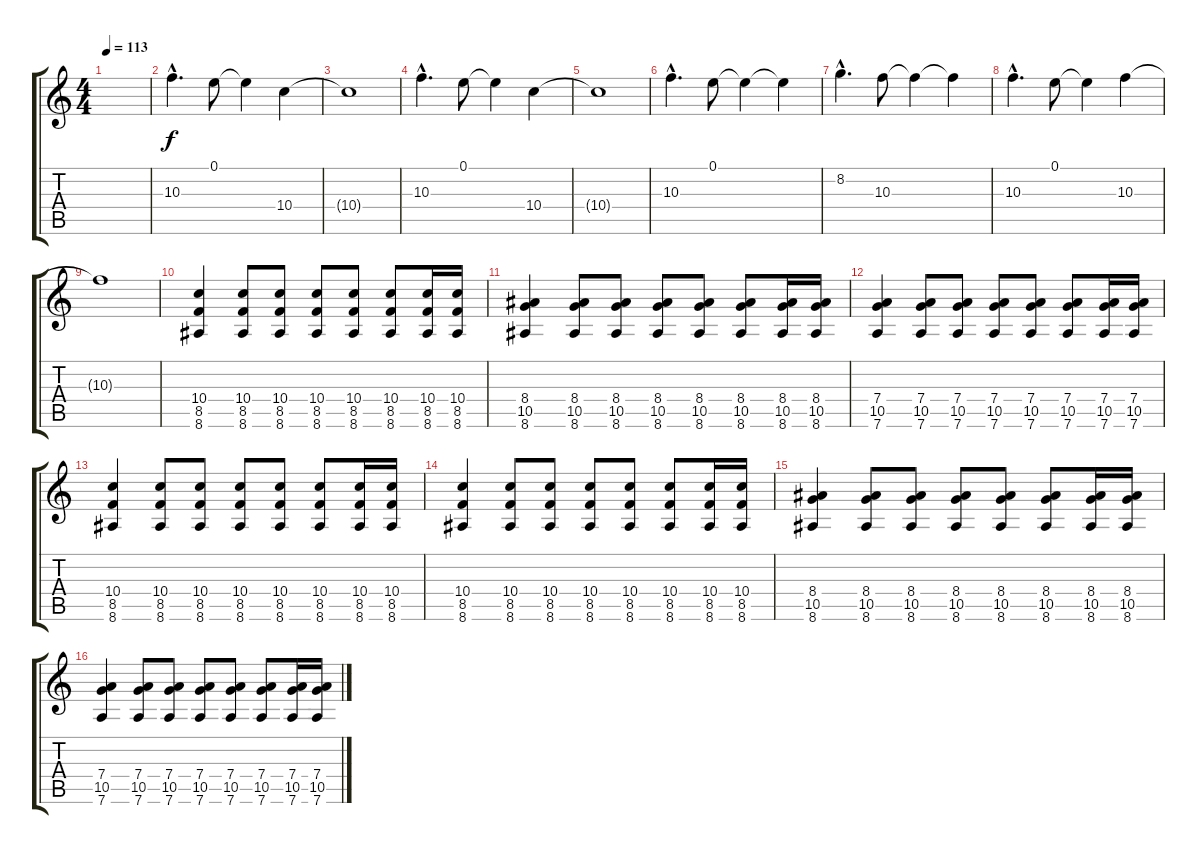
\track "" {instrument distortionguitar}
\staff {score tabs}
\tuning (E4 B3 G3 D3 A2 D2) {hide}
\ts (4 4)
\tempo 113
\clef g2
\ks c
|
10.3{hac}.4{d instrument acousticguitarsteel} 0.1.8 0.1{t}.4 10.4.4 |
10.4{t}.1 |
10.3{hac}.4{d} 0.1.8 0.1{t}.4 10.4.4 |
10.4{t}.1 |
10.3{hac}.4{d} 0.1.8 0.1{t}.4 0.1{t}.4 |
8.2{hac}.4{d} 10.3.8 10.3{t}.4 10.3{t}.4 |
10.3{hac}.4{d} 0.1.8 0.1{t}.4 10.3.4 |
10.3{t}.1 |
(10.4 8.5 8.6).4{instrument distortionguitar} (10.4 8.5 8.6).8 (10.4 8.5 8.6).8 (10.4 8.5 8.6).8 (10.4 8.5 8.6).8 (10.4 8.5 8.6).8 (10.4 8.5 8.6).16 (10.4 8.5 8.6).16 |
(8.4 10.5 8.6).4 (8.4 10.5 8.6).8 (8.4 10.5 8.6).8 (8.4 10.5 8.6).8 (8.4 10.5 8.6).8 (8.4 10.5 8.6).8 (8.4 10.5 8.6).16 (8.4 10.5 8.6).16 |
(7.4 10.5 7.6).4 (7.4 10.5 7.6).8 (7.4 10.5 7.6).8 (7.4 10.5 7.6).8 (7.4 10.5 7.6).8 (7.4 10.5 7.6).8 (7.4 10.5 7.6).16 (7.4 10.5 7.6).16 |
(10.4 8.5 8.6).4 (10.4 8.5 8.6).8 (10.4 8.5 8.6).8 (10.4 8.5 8.6).8 (10.4 8.5 8.6).8 (10.4 8.5 8.6).8 (10.4 8.5 8.6).16 (10.4 8.5 8.6).16 |
(10.4 8.5 8.6).4 (10.4 8.5 8.6).8 (10.4 8.5 8.6).8 (10.4 8.5 8.6).8 (10.4 8.5 8.6).8 (10.4 8.5 8.6).8 (10.4 8.5 8.6).16 (10.4 8.5 8.6).16 |
(8.4 10.5 8.6).4 (8.4 10.5 8.6).8 (8.4 10.5 8.6).8 (8.4 10.5 8.6).8 (8.4 10.5 8.6).8 (8.4 10.5 8.6).8 (8.4 10.5 8.6).16 (8.4 10.5 8.6).16 |
(7.4 10.5 7.6).4 (7.4 10.5 7.6).8 (7.4 10.5 7.6).8 (7.4 10.5 7.6).8 (7.4 10.5 7.6).8 (7.4 10.5 7.6).8 (7.4 10.5 7.6).16 (7.4 10.5 7.6).16
